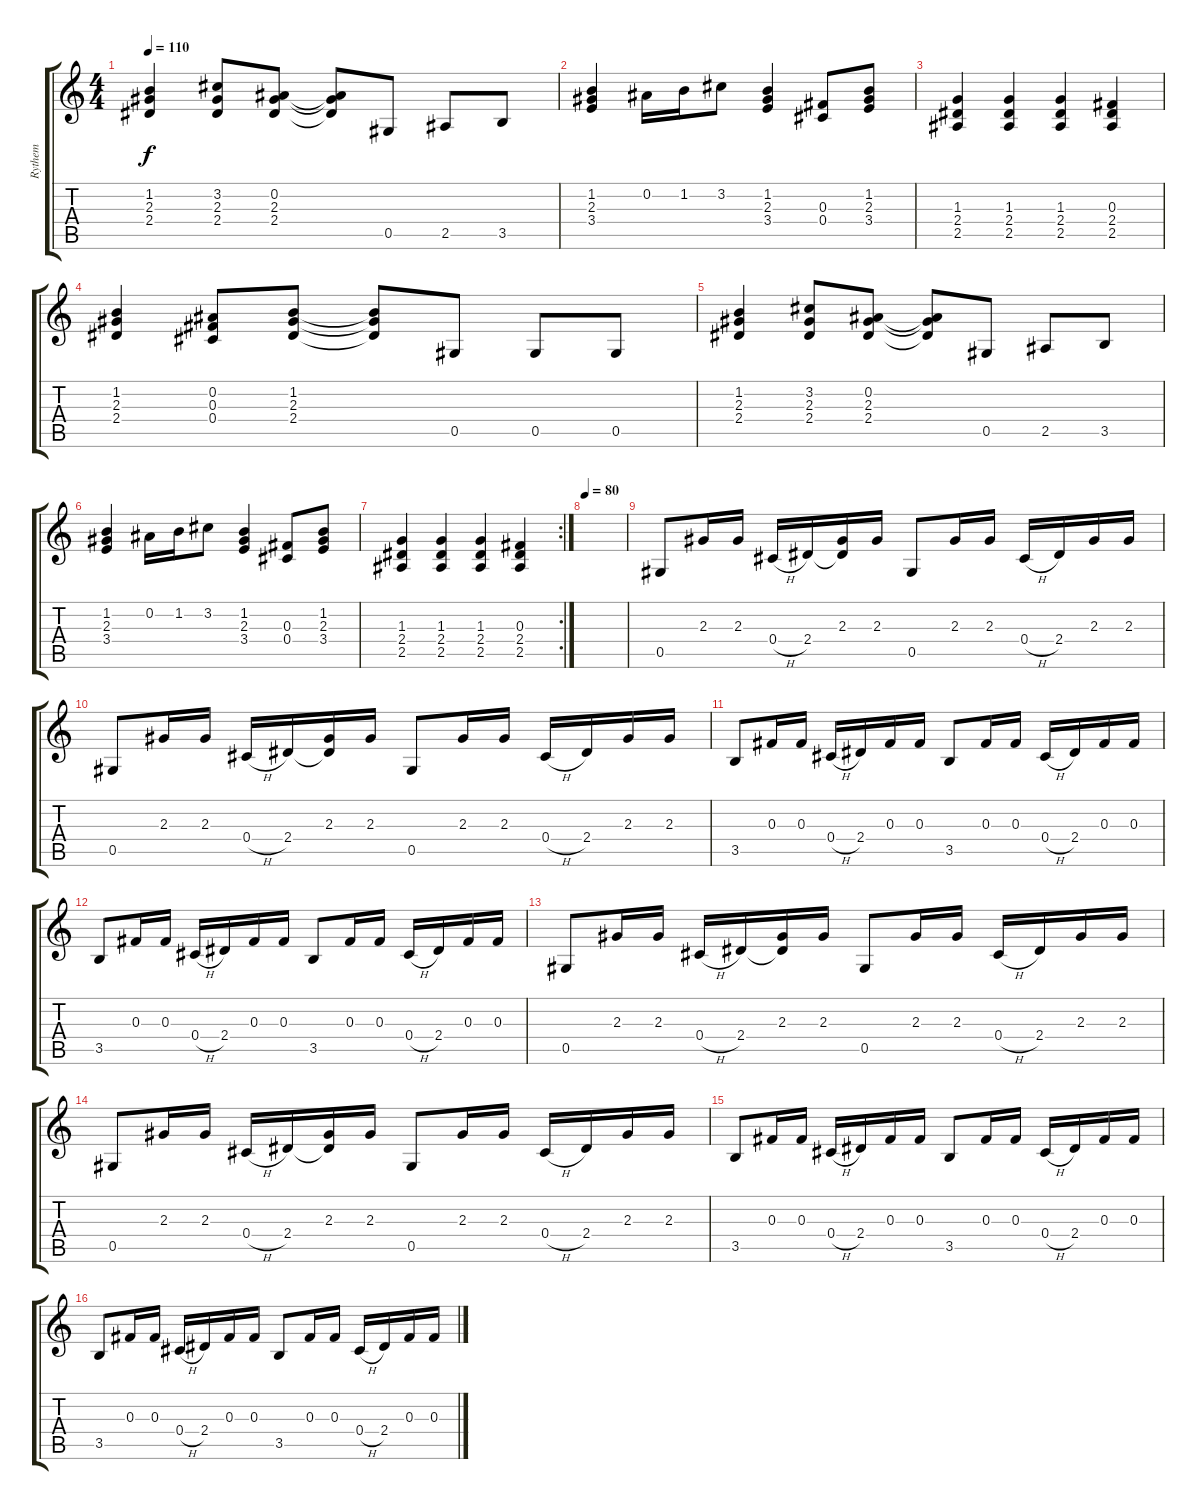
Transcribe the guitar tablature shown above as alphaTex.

\track ("Rythem" "Rythem") {instrument electricguitarclean}
\staff {score tabs}
\tuning (Eb4 Bb3 Gb3 Db3 Ab2 Eb2) {hide}
\ts (4 4)
\tempo 110
\clef g2
\ks c
(1.2 2.3 2.4).4{dy f} (3.2 2.3 2.4).8 (0.2 2.3 2.4).8 (0.2{t} 2.3{t} 2.4{t}).8 0.5.8 2.5.8 3.5.8 |
(1.2 2.3 3.4).4 0.2.16 1.2.16 3.2.8 (1.2 2.3 3.4).4 (0.3 0.4).8 (1.2 2.3 3.4).8 |
(1.3 2.4 2.5).4 (1.3 2.4 2.5).4 (1.3 2.4 2.5).4 (0.3 2.4 2.5).4 |
(1.2 2.3 2.4).4 (0.2 0.3 0.4).8 (1.2 2.3 2.4).8 (1.2{t} 2.3{t} 2.4{t}).8 0.5.8 0.5.8 0.5.8 |
(1.2 2.3 2.4).4 (3.2 2.3 2.4).8 (0.2 2.3 2.4).8 (0.2{t} 2.3{t} 2.4{t}).8 0.5.8 2.5.8 3.5.8 |
(1.2 2.3 3.4).4 0.2.16 1.2.16 3.2.8 (1.2 2.3 3.4).4 (0.3 0.4).8 (1.2 2.3 3.4).8 |
\rc 2
(1.3 2.4 2.5).4 (1.3 2.4 2.5).4 (1.3 2.4 2.5).4 (0.3 2.4 2.5).4 |
\tempo 80
|
0.5.8 2.3.16 2.3.16 0.4{h}.16 2.4.16 (2.3 2.4{t}).16 2.3.16 0.5.8 2.3.16 2.3.16 0.4{h}.16 2.4.16 2.3.16 2.3.16 |
0.5.8 2.3.16 2.3.16 0.4{h}.16 2.4.16 (2.3 2.4{t}).16 2.3.16 0.5.8 2.3.16 2.3.16 0.4{h}.16 2.4.16 2.3.16 2.3.16 |
3.5.8 0.3.16 0.3.16 0.4{h}.16 2.4.16 0.3.16 0.3.16 3.5.8 0.3.16 0.3.16 0.4{h}.16 2.4.16 0.3.16 0.3.16 |
3.5.8 0.3.16 0.3.16 0.4{h}.16 2.4.16 0.3.16 0.3.16 3.5.8 0.3.16 0.3.16 0.4{h}.16 2.4.16 0.3.16 0.3.16 |
0.5.8 2.3.16 2.3.16 0.4{h}.16 2.4.16 (2.3 2.4{t}).16 2.3.16 0.5.8 2.3.16 2.3.16 0.4{h}.16 2.4.16 2.3.16 2.3.16 |
0.5.8 2.3.16 2.3.16 0.4{h}.16 2.4.16 (2.3 2.4{t}).16 2.3.16 0.5.8 2.3.16 2.3.16 0.4{h}.16 2.4.16 2.3.16 2.3.16 |
3.5.8 0.3.16 0.3.16 0.4{h}.16 2.4.16 0.3.16 0.3.16 3.5.8 0.3.16 0.3.16 0.4{h}.16 2.4.16 0.3.16 0.3.16 |
3.5.8 0.3.16 0.3.16 0.4{h}.16 2.4.16 0.3.16 0.3.16 3.5.8 0.3.16 0.3.16 0.4{h}.16 2.4.16 0.3.16 0.3.16
